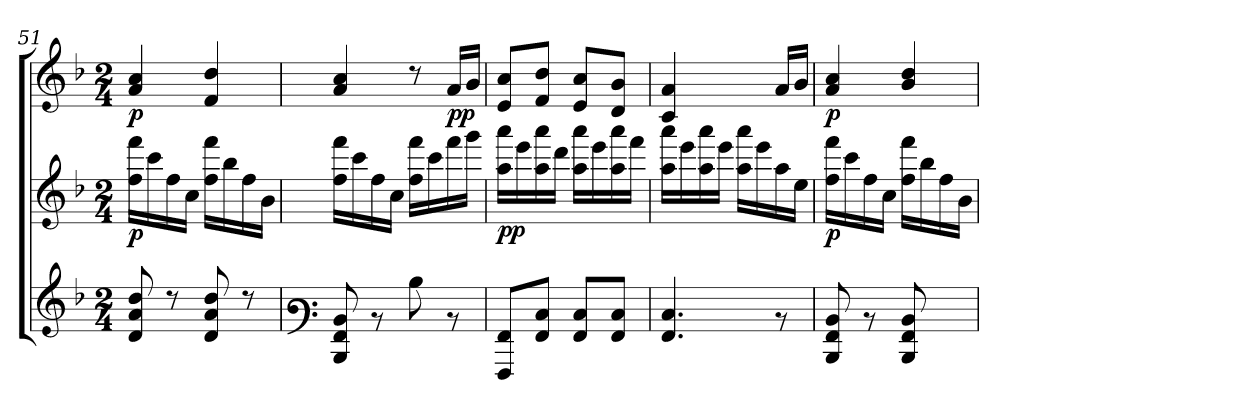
**kern	**kern	**dynam	**kern	**dynam
*part2	*part2	*part2	*part1	*part1
*staff3	*staff2	*staff2/3	*staff1	*staff1
*clefG3	*clefG3	*	*clefG3	*
*k[b-]	*k[b-]	*	*k[b-]	*
*M2/4	*M2/4	*	*M2/4	*
=51	=51	=51	=51	=51
!	!	!LO:DY:b	!	!LO:DY:b
8B-/ 8f/ 8b-/	16dd\ 16ddd\LL	p	4f/ 4a/	p
.	16aa\	.	.	.
8rb	16dd\	.	.	.
.	16a\JJ	.	.	.
8B-/ 8f/ 8b-/	16dd\ 16ddd\LL	.	4d/ 4b-/	.
.	16gg\	.	.	.
8rb	16dd\	.	.	.
.	16g\JJ	.	.	.
!!LO:LB:g=z
=52	=52	=52	=52	=52
*clefF3	*	*	*	*
8DD/ 8AA/ 8D/	16dd\ 16ddd\LL	.	4f/ 4a/	.
.	16aa\	.	.	.
8rD	16dd\	.	.	.
.	16a\JJ	.	.	.
8d\	16dd\ 16ddd\LL	.	8rb	.
.	16aa\	.	.	.
!	!	!	!	!LO:DY:b
8rD	16ddd\	.	16f/LL	pp
.	16eee\JJ	.	16g/JJ	.
=53	=53	=53	=53	=53
!	!	!LO:DY:b	!	!
8AAA/ 8AA/L	16ff\ 16fff\LL	pp	8c/ 8a/L	.
.	16ccc\	.	.	.
8AA/ 8E/J	16ff\ 16fff\	.	8d/ 8b-/J	.
.	16bb-\JJ	.	.	.
8AA/ 8E/L	16ff\ 16fff\LL	.	8c/ 8a/L	.
.	16ccc\	.	.	.
8AA/ 8E/J	16ff\ 16fff\	.	8B-/ 8g/J	.
.	16ddd\JJ	.	.	.
=54	=54	=54	=54	=54
4.AA/ 4.E/	16ff\ 16fff\LL	.	4A/ 4f/	.
.	16ccc\	.	.	.
.	16ff\ 16fff\	.	.	.
.	16ccc\JJ	.	.	.
.	16ff\ 16fff\LL	.	8ryy	.
.	16ccc\	.	.	.
8rD	16ff\	.	16f/LL	.
.	16cc\JJ	.	16g/JJ	.
=55	=55	=55	=55	=55
!	!	!LO:DY:b	!	!LO:DY:b
8DD/ 8AA/ 8D/	16dd\ 16ddd\LL	p	4f/ 4a/	p
.	16aa\	.	.	.
8rD	16dd\	.	.	.
.	16a\JJ	.	.	.
8DD/ 8AA/ 8D/	16dd\ 16ddd\LL	.	4g/ 4b-/	.
.	16gg\	.	.	.
8ryy	16dd\	.	.	.
.	16g\JJ	.	.	.
=	=	=	=	=
*-	*-	*-	*-	*-
